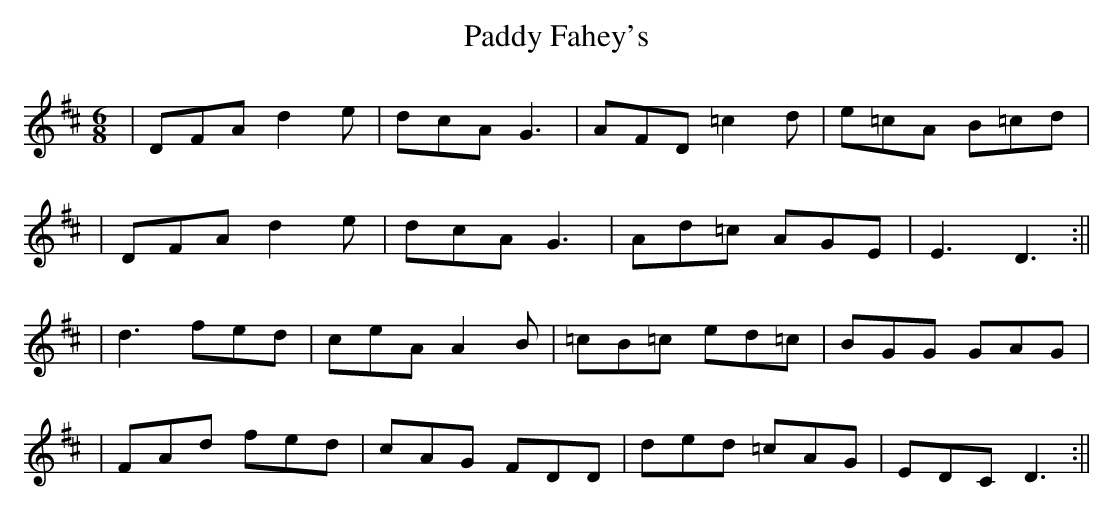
X:1
T:Paddy Fahey's
M:6/8
L:1/8
K:D
|DFA d2e|dcA G3|AFD =c2d|e=cA B=cd|
|DFA d2e|dcA G3|Ad=c AGE|E3 D3:||
|d3 fed|ceA A2B|=cB=c ed=c|BGG GAG|
|FAd fed|cAG FDD|ded =cAG|EDC D3:||
